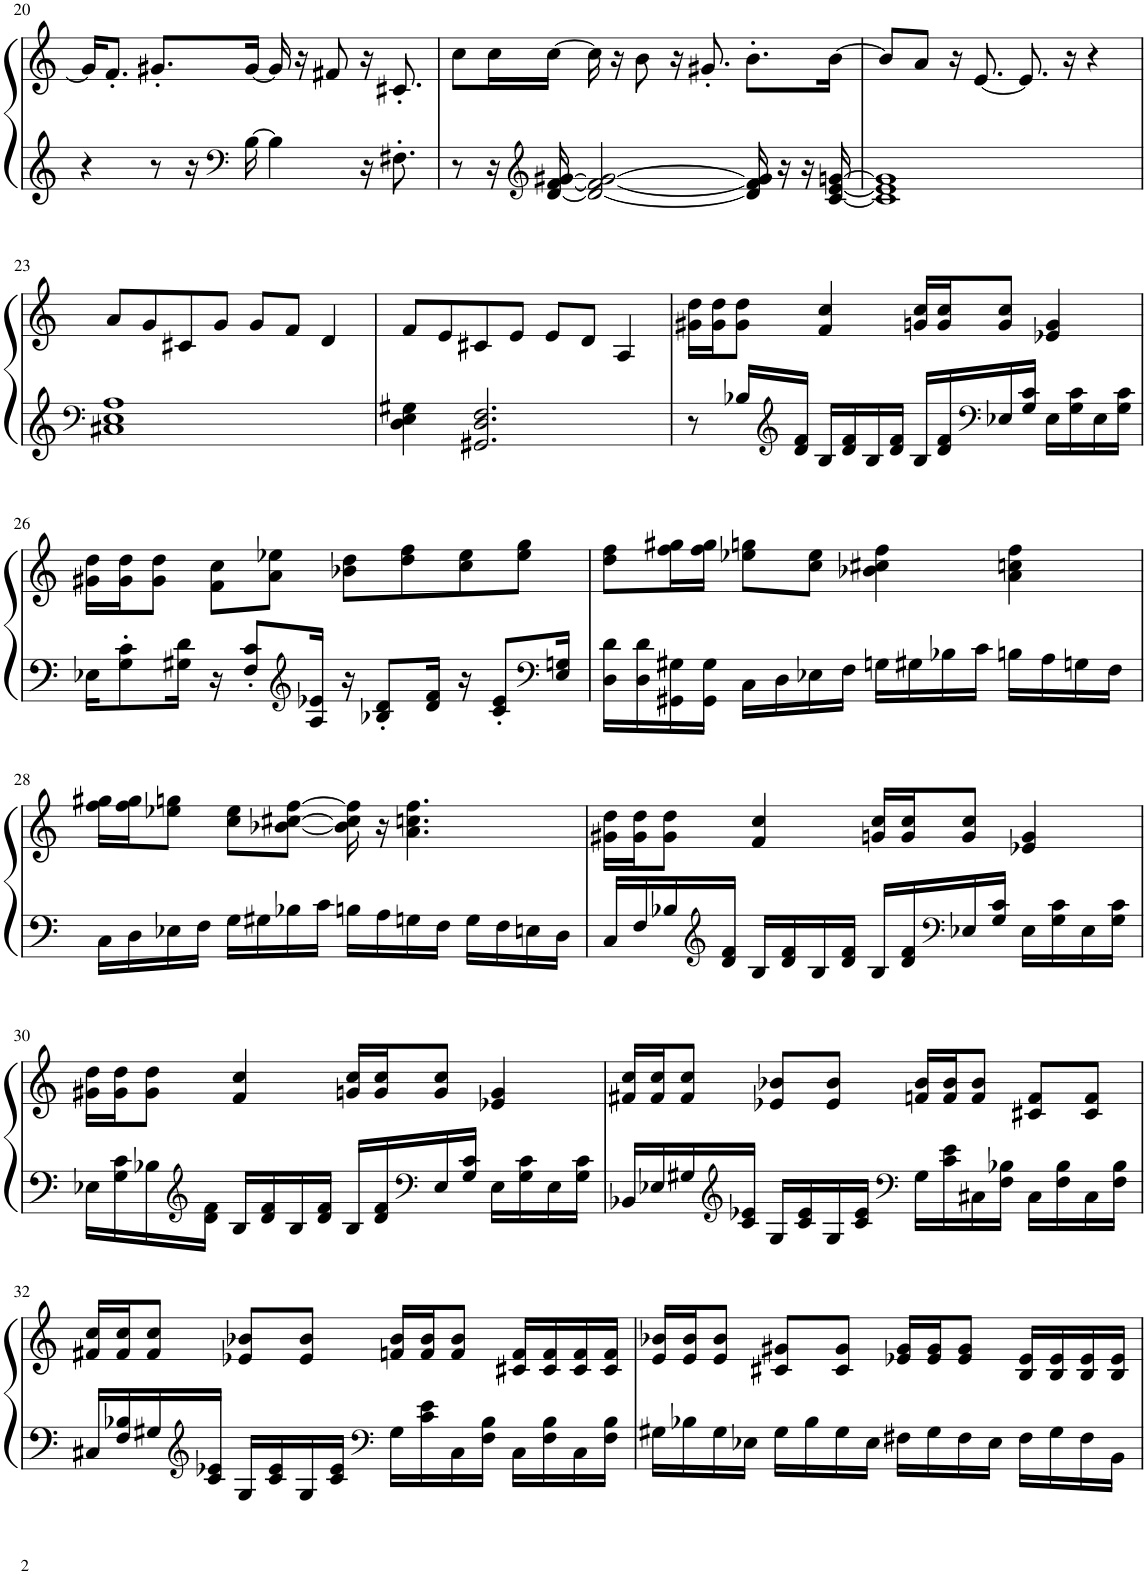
**kern	**kern
*part1	*part1
*staff2	*staff1
*I"Piano	*
*I'Pno.	*
!!LO:PB:g=z
*clefG2	*clefG2
*k[]	*k[]
*M4/4	*M4/4
=20	=20
4r	16g#/KL]
.	8.f'/J
8r	8.g#X'/L
16r	.
*clefF4	*
[16B\	[16g#/Jk
4B\]	16g#/]
.	16r
.	8f#X/
16r	16r
8.F#X'\	8.c#X'/
=21	=21
8r	8cc\L
16r	16cc\L
*clefG2	*
[16d/ [16f/ [16g#X/	[16cc\JJ
2d/_ 2f/_ 2g#/_	16cc\]
.	16r
.	8b\
.	16r
.	8.g#X'/
16d/] 16f/] 16g#/]	8.b'\L
16r	.
16r	.
[16c/ [16e/ [16gn/	[16b\Jk
=22	=22
1c] 1e] 1g]	8b/L]
.	8a/J
.	16r
.	[8.e/
.	8.e/]
.	16r
.	4r
!!LO:LB:g=z
=23	=23
*clefF4	*
1C#X 1E 1A	8a/L
.	8g/
.	8c#X/
.	8g/J
.	8g/L
.	8f/J
.	4d/
=24	=24
4D\ 4E\ 4G#X\	8f/L
.	8e/
2.GG#X/ 2.D/ 2.F/	8c#X/
.	8e/J
.	8e/L
.	8d/J
.	4A/
=25	=25
8r	16g#X\ 16dd\LL
.	16g#\ 16dd\J
16B-X/LL	8g#\ 8dd\J
*clefG2	*
16d/ 16f/JJ	.
16B-/LL	4f/ 4cc/
16d/ 16f/	.
16B-/	.
16d/ 16f/JJ	.
16B-/LL	16gn/ 16cc/LL
16d/ 16f/	16g/ 16cc/J
*clefF4	*
16E-X/	8g/ 8cc/J
16G/ 16c/JJ	.
16E-\LL	4e-X/ 4g/
16G\ 16c\	.
16E-\	.
16G\ 16c\JJ	.
!!LO:LB:g=z
=26	=26
16E-X\KL	16g#X\ 16dd\LL
8G\' 8c\'	16g#\ 16dd\J
.	8g#\ 8dd\J
16G#X\ 16d\Jk	.
16r	8f\ 8cc\L
8F/' 8c/'L	.
.	8a\ 8ee-X\J
*clefG2	*
16A/ 16e-X/Jk	.
16r	8b-X\ 8dd\L
8B-X/' 8d/'L	.
.	8dd\ 8ff\
16d/ 16f/Jk	.
16r	8cc\ 8ee-\
8c/' 8e-/'L	.
.	8ee-\ 8gg\J
*clefF4	*
16E-/ 16Gn/Jk	.
=27	=27
16D\ 16d\LL	8dd\ 8ff\L
16D\ 16d\	.
16GG#X\ 16G#X\	16ff\ 16gg#X\L
16GG#\ 16G#\JJ	16ff\ 16gg#\JJ
16C\LL	8ee-X\ 8ggn\L
16D\	.
16E-X\	8cc\ 8ee-\J
16F\JJ	.
16Gn\LL	4b-X\ 4cc#X\ 4ff\
16G#X\	.
16B-X\	.
16c\JJ	.
16Bn\LL	4a\ 4ccn\ 4ff\
16A\	.
16Gn\	.
16F\JJ	.
!!LO:LB:g=z
=28	=28
16C\LL	16ff\ 16gg#X\LL
16D\	16ff\ 16gg#\J
16E-X\	8ee-X\ 8ggn\J
16F\JJ	.
16G\LL	8cc\ 8ee-\L
16G#X\	.
16B-X\	[8b-X\ [8cc#X\ [8ff\J
16c\JJ	.
16Bn\LL	16b-\] 16cc#\] 16ff\]
16A\	16r
16Gn\	4.a\ 4.ccn\ 4.ff\
16F\JJ	.
16G\LL	.
16F\	.
16En\	.
16D\JJ	.
=29	=29
16C/LL	16g#X\ 16dd\LL
16F/	16g#\ 16dd\J
16B-X/	8g#\ 8dd\J
*clefG2	*
16d/ 16f/JJ	.
16B-/LL	4f/ 4cc/
16d/ 16f/	.
16B-/	.
16d/ 16f/JJ	.
16B-/LL	16gn/ 16cc/LL
16d/ 16f/	16g/ 16cc/J
*clefF4	*
16E-X/	8g/ 8cc/J
16G/ 16c/JJ	.
16E-\LL	4e-X/ 4g/
16G\ 16c\	.
16E-\	.
16G\ 16c\JJ	.
!!LO:LB:g=z
=30	=30
16E-X\LL	16g#X\ 16dd\LL
16G\ 16c\	16g#\ 16dd\J
16B-X\	8g#\ 8dd\J
*clefG2	*
16d\ 16f\JJ	.
16B-/LL	4f/ 4cc/
16d/ 16f/	.
16B-/	.
16d/ 16f/JJ	.
16B-/LL	16gn/ 16cc/LL
16d/ 16f/	16g/ 16cc/J
*clefF4	*
16E-/	8g/ 8cc/J
16G/ 16c/JJ	.
16E-\LL	4e-X/ 4g/
16G\ 16c\	.
16E-\	.
16G\ 16c\JJ	.
=31	=31
16BB-X/LL	16f#X/ 16cc/LL
16E-X/	16f#/ 16cc/J
16G#X/	8f#/ 8cc/J
*clefG2	*
16c/ 16e-X/JJ	.
16G#/LL	8e-X/ 8b-X/L
16c/ 16e-/	.
16G#/	8e-/ 8b-/J
16c/ 16e-/JJ	.
*clefF4	*
16G#\LL	16fn/ 16b-/LL
16c\ 16e-\	16f/ 16b-/J
16C#X\	8f/ 8b-/J
16F\ 16B-X\JJ	.
16C#\LL	8c#X/ 8f/L
16F\ 16B-\	.
16C#\	8c#/ 8f/J
16F\ 16B-\JJ	.
!!LO:LB:g=z
=32	=32
16C#X/LL	16f#X/ 16cc/LL
16F/ 16B-X/	16f#/ 16cc/J
16G#X/	8f#/ 8cc/J
*clefG2	*
16c/ 16e-X/JJ	.
16G#/LL	8e-X/ 8b-X/L
16c/ 16e-/	.
16G#/	8e-/ 8b-/J
16c/ 16e-/JJ	.
*clefF4	*
16G#\LL	16fn/ 16b-/LL
16c\ 16e-\	16f/ 16b-/J
16C#\	8f/ 8b-/J
16F\ 16B-\JJ	.
16C#\LL	16c#X/ 16f/LL
16F\ 16B-\	16c#/ 16f/
16C#\	16c#/ 16f/
16F\ 16B-\JJ	16c#/ 16f/JJ
=33	=33
16G#X\LL	16e/ 16b-X/LL
16B-X\	16e/ 16b-/J
16G#\	8e/ 8b-/J
16E-X\JJ	.
16G#\LL	8c#X/ 8g#X/L
16B-\	.
16G#\	8c#/ 8g#/J
16E-\JJ	.
16F#X\LL	16e-X/ 16g#/LL
16G#\	16e-/ 16g#/J
16F#\	8e-/ 8g#/J
16E-\JJ	.
16F#\LL	16B/ 16e-/LL
16G#\	16B/ 16e-/
16F#\	16B/ 16e-/
16BB\JJ	16B/ 16e-/JJ
=	=
*-	*-
